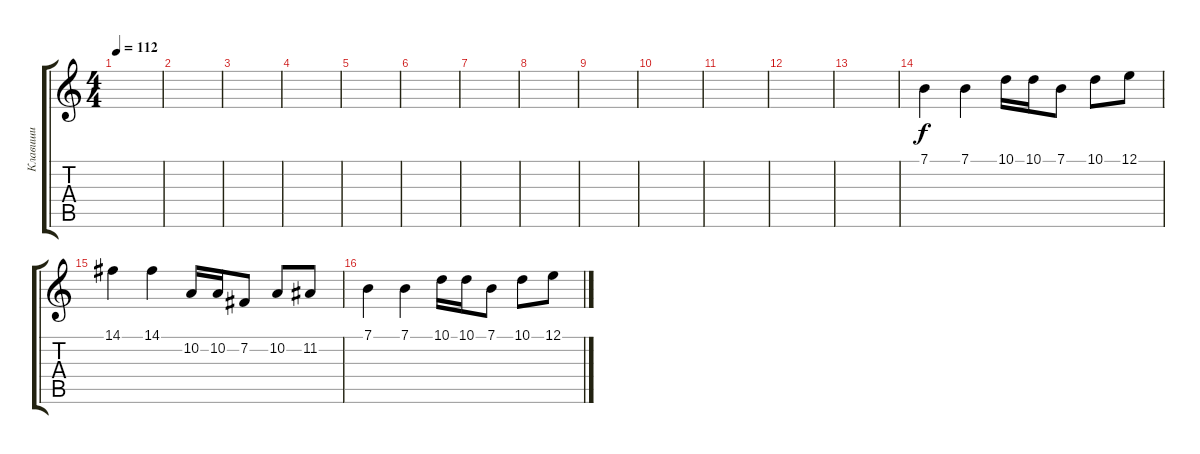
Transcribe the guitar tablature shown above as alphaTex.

\track ("Клавиши" "Клавиши") {instrument rockorgan}
\staff {score tabs}
\tuning (E4 B3 G3 D3 A2 E2) {hide}
\ts (4 4)
\tempo 112
\clef g2
\ks c
|
|
|
|
|
|
|
|
|
|
|
|
|
7.1.4 7.1.4 10.1.16 10.1.16 7.1.8 10.1.8 12.1.8 |
14.1.4 14.1.4 10.2.16 10.2.16 7.2.8 10.2.8 11.2.8 |
7.1.4 7.1.4 10.1.16 10.1.16 7.1.8 10.1.8 12.1.8
